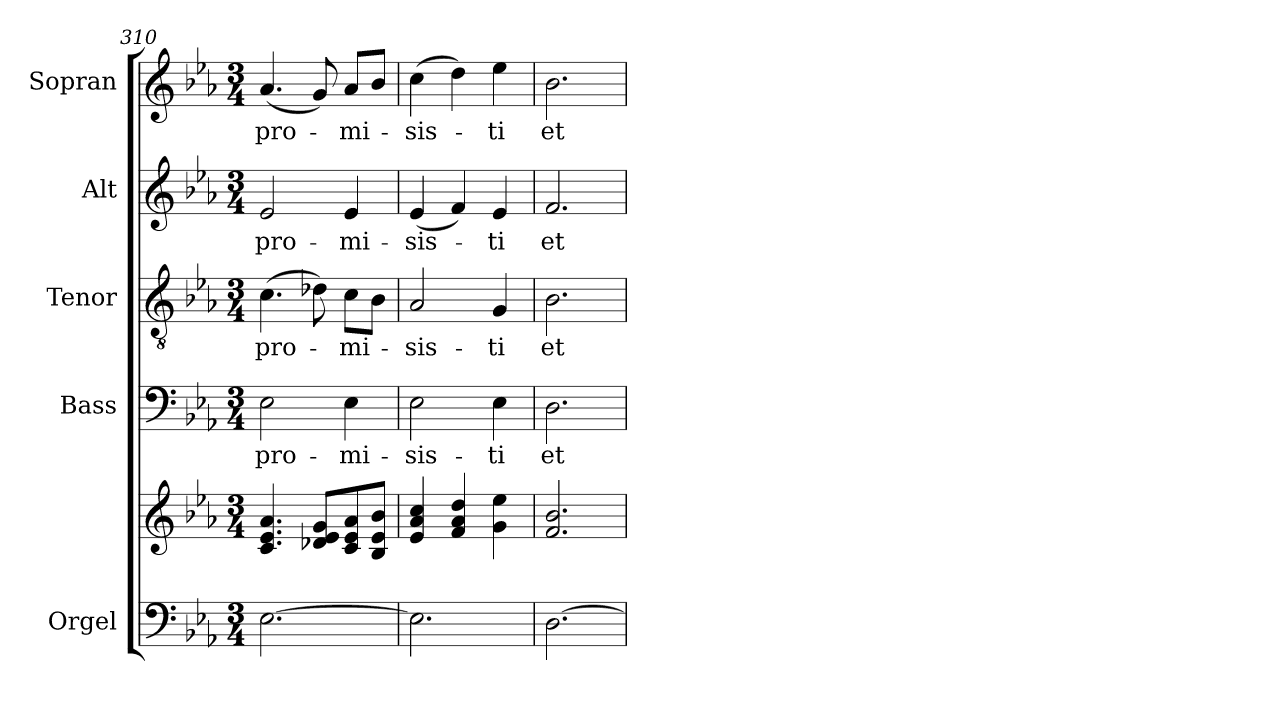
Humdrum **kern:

**kern	**kern	**kern	**text	**kern	**text	**kern	**text	**kern	**text
*part5	*part5	*part4	*part4	*part3	*part3	*part2	*part2	*part1	*part1
*staff6	*staff5	*staff4	*staff4	*staff3	*staff3	*staff2	*staff2	*staff1	*staff1
*I"Orgel	*	*I"Bass	*	*I"Tenor	*	*I"Alt	*	*I"Sopran	*
*I'Org.	*	*I'B.	*	*I'T.	*	*I'A.	*	*I'S.	*
*clefF4	*clefG2	*clefF4	*	*clefGv2	*	*clefG2	*	*clefG2	*
*k[b-e-a-]	*k[b-e-a-]	*k[b-e-a-]	*	*k[b-e-a-]	*	*k[b-e-a-]	*	*k[b-e-a-]	*
*E-:	*E-:	*E-:	*	*E-:	*	*E-:	*	*E-:	*
*M3/4	*M3/4	*M3/4	*	*M3/4	*	*M3/4	*	*M3/4	*
=310	=310	=310	=310	=310	=310	=310	=310	=310	=310
!	!	!	!LO:LY:b	!	!LO:LY:b	!	!LO:LY:b	!	!LO:LY:b
[2.E-\	4.c/ 4.e-/ 4.a-/	2E-\	pro-	(>4.c\	pro-	2e-/	pro-	(<4.a-/	pro-
.	8d-X/ 8e-/ 8g/L	.	.	8d-X\)	.	.	.	8g/)	.
!	!	!	!LO:LY:b	!	!LO:LY:b	!	!LO:LY:b	!	!LO:LY:b
.	8c/ 8e-/ 8a-/	4E-\	-mi-	8c\L	-mi-	4e-/	-mi-	8a-/L	-mi-
.	8B-/ 8e-/ 8b-/J	.	.	8B-\J	.	.	.	8b-/J	.
=311	=311	=311	=311	=311	=311	=311	=311	=311	=311
!	!	!	!LO:LY:b	!	!LO:LY:b	!	!LO:LY:b	!	!LO:LY:b
2.E-\]	4e-/ 4a-/ 4cc/	2E-\	-sis-	2A-/	-sis-	(<4e-/	-sis-	(>4cc\	-sis-
.	4f/ 4a-/ 4dd/	.	.	.	.	4f/)	.	4dd\)	.
!	!	!	!LO:LY:b	!	!LO:LY:b	!	!LO:LY:b	!	!LO:LY:b
.	4g\ 4ee-\	4E-\	-ti	4G/	-ti	4e-/	-ti	4ee-\	-ti
=312	=312	=312	=312	=312	=312	=312	=312	=312	=312
!	!	!	!LO:LY:b	!	!LO:LY:b	!	!LO:LY:b	!	!LO:LY:b
[2.D\	2.f/ 2.b-/	2.D\	et	2.B-\	et	2.f/	et	2.b-\	et
=	=	=	=	=	=	=	=	=	=
*-	*-	*-	*-	*-	*-	*-	*-	*-	*-
